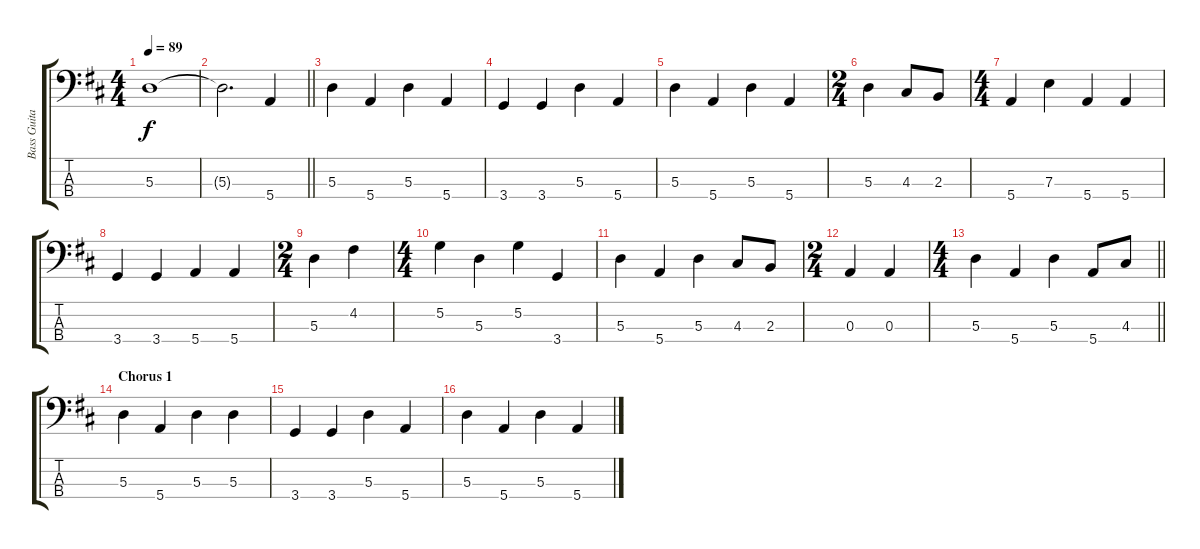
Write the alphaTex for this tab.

\track ("Bass Guitar" "Bass Guita") {instrument electricbassfinger}
\staff {score tabs}
\tuning (G2 D2 A1 E1) {hide}
\ts (4 4)
\tempo 89
\clef f4
\ks d
5.3.1{dy f instrument electricbassfinger} |
\barLineRight lightlight
5.3{t}.2{d} 5.4.4 |
5.3.4 5.4.4 5.3.4 5.4.4 |
3.4.4 3.4.4 5.3.4 5.4.4 |
5.3.4 5.4.4 5.3.4 5.4.4 |
\ts (2 4)
5.3.4 4.3.8 2.3.8 |
\ts (4 4)
5.4.4 7.3.4 5.4.4 5.4.4 |
3.4.4 3.4.4 5.4.4 5.4.4 |
\ts (2 4)
5.3.4 4.2.4 |
\ts (4 4)
5.2.4 5.3.4 5.2.4 3.4.4 |
5.3.4 5.4.4 5.3.4 4.3.8 2.3.8 |
\ts (2 4)
0.3.4 0.3.4 |
\ts (4 4)
\barLineRight lightlight
5.3.4 5.4.4 5.3.4 5.4.8 4.3.8 |
\section ("" "Chorus 1")
5.3.4 5.4.4 5.3.4 5.3.4 |
3.4.4 3.4.4 5.3.4 5.4.4 |
5.3.4 5.4.4 5.3.4 5.4.4
